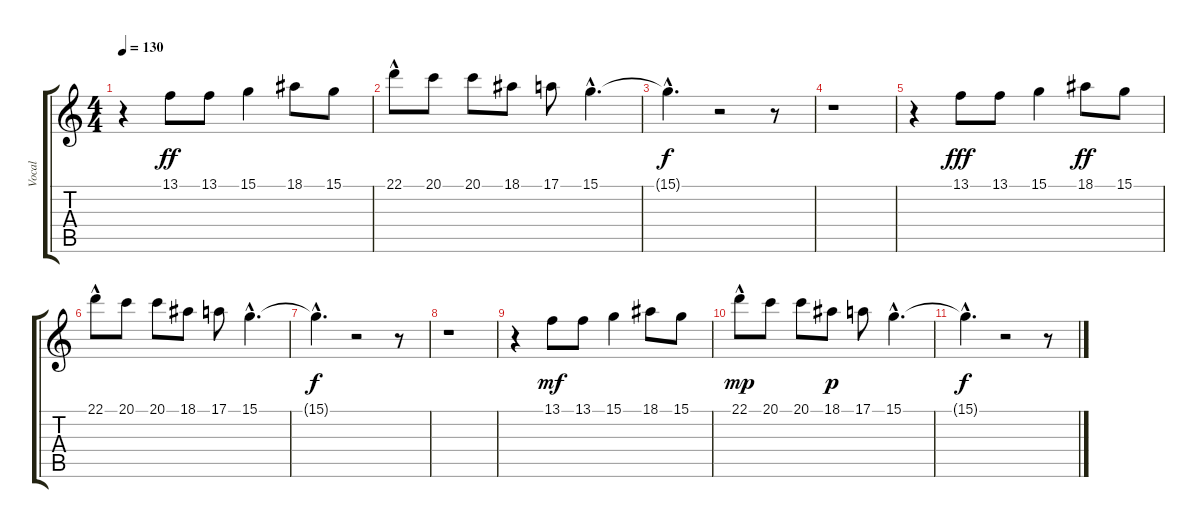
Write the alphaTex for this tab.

\track ("Vocal" "Vocal") {instrument englishhorn}
\staff {score tabs}
\tuning (E4 B3 G3 D3 A2 E2) {hide}
\ts (4 4)
\tempo 130
\clef g2
\ks c
r.4{dy f} 13.1.8{dy ff} 13.1.8 15.1.4 18.1.8 15.1.8 |
22.1{hac}.8 20.1.8 20.1.8 18.1.8 17.1.8 15.1{hac}.4{d} |
15.1{hac t}.4{d dy f} r.2 r.8 |
r.1 |
r.4 13.1.8{dy fff} 13.1.8 15.1.4 18.1.8{dy ff} 15.1.8 |
22.1{hac}.8 20.1.8 20.1.8 18.1.8 17.1.8 15.1{hac}.4{d} |
15.1{hac t}.4{d dy f} r.2 r.8 |
r.1 |
r.4 13.1.8{dy mf} 13.1.8 15.1.4 18.1.8 15.1.8 |
22.1{hac}.8{dy mp} 20.1.8 20.1.8 18.1.8{dy p} 17.1.8 15.1{hac}.4{d} |
15.1{hac t}.4{d dy f} r.2 r.8
